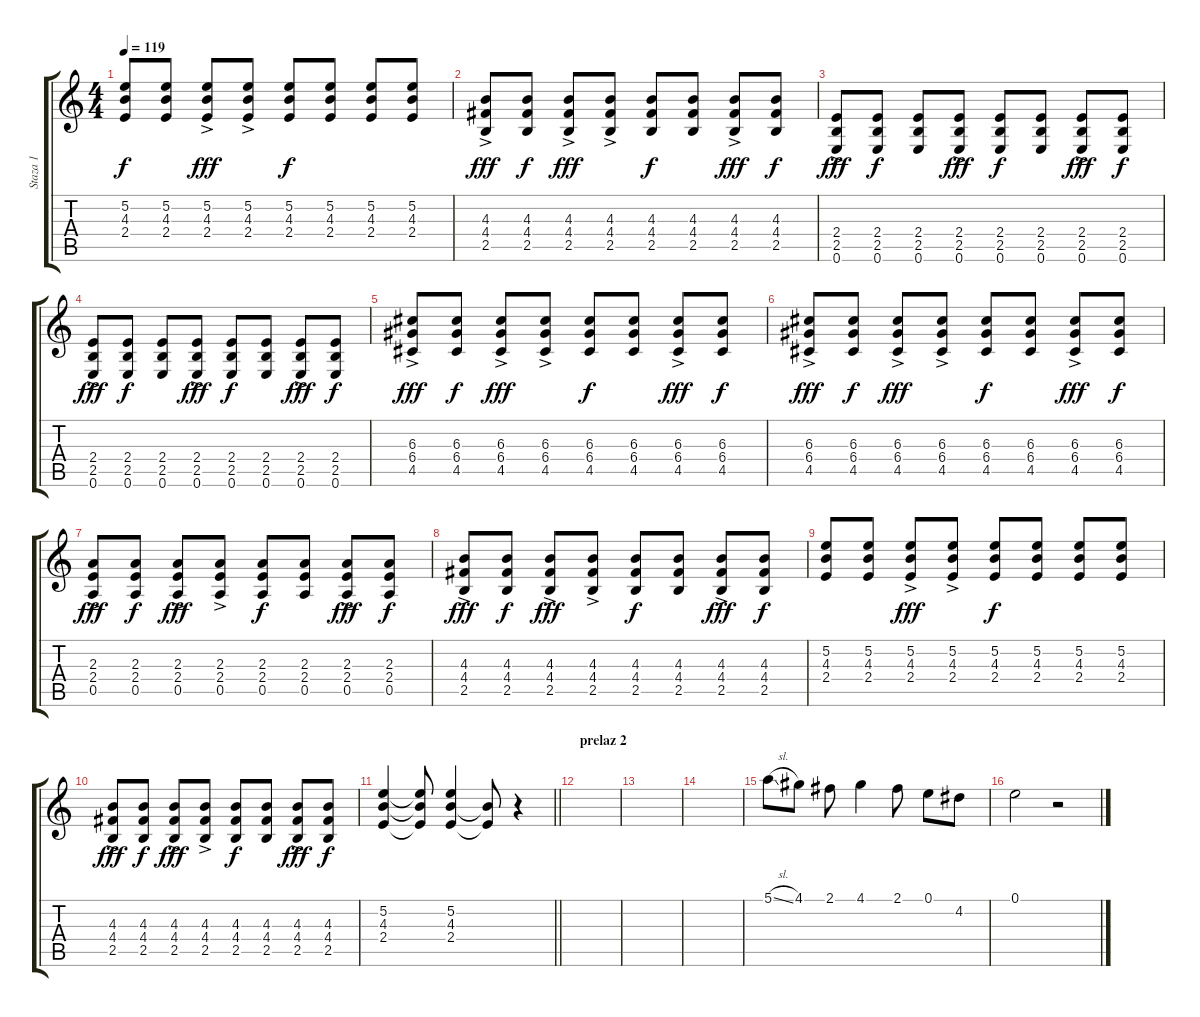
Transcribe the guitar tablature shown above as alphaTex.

\track ("Staza 1" "Staza 1") {instrument overdrivenguitar}
\staff {score tabs}
\tuning (E4 B3 G3 D3 A2 E2) {hide}
\ts (4 4)
\tempo 119
\clef g2
\ks c
(5.2 4.3 2.4).8{dy f} (5.2 4.3 2.4).8 (5.2{ac} 4.3 2.4).8{dy fff} (5.2 4.3 2.4{ac}).8 (5.2 4.3 2.4).8{dy f} (5.2 4.3 2.4).8 (5.2 4.3 2.4).8 (5.2 4.3 2.4).8 |
(4.3 4.4 2.5{ac}).8{dy fff} (4.3 4.4 2.5).8{dy f} (4.3 4.4{ac} 2.5).8{dy fff} (4.3 4.4{ac} 2.5).8 (4.3 4.4 2.5).8{dy f} (4.3 4.4 2.5).8 (4.3 4.4{ac} 2.5).8{dy fff} (4.3 4.4 2.5).8{dy f} |
(2.4 2.5{ac} 0.6).8{dy fff} (2.4 2.5 0.6).8{dy f} (2.4 2.5 0.6).8 (2.4 2.5{ac} 0.6).8{dy fff} (2.4 2.5 0.6).8{dy f} (2.4 2.5 0.6).8 (2.4{ac} 2.5 0.6).8{dy fff} (2.4 2.5 0.6).8{dy f} |
(2.4 2.5{ac} 0.6).8{dy fff} (2.4 2.5 0.6).8{dy f} (2.4 2.5 0.6).8 (2.4 2.5{ac} 0.6).8{dy fff} (2.4 2.5 0.6).8{dy f} (2.4 2.5 0.6).8 (2.4{ac} 2.5 0.6).8{dy fff} (2.4 2.5 0.6).8{dy f} |
(6.3{ac} 6.4 4.5).8{dy fff} (6.3 6.4 4.5).8{dy f} (6.3 6.4{ac} 4.5).8{dy fff} (6.3 6.4 4.5{ac}).8 (6.3 6.4 4.5).8{dy f} (6.3 6.4 4.5).8 (6.3{ac} 6.4 4.5).8{dy fff} (6.3 6.4 4.5).8{dy f} |
(6.3{ac} 6.4 4.5).8{dy fff} (6.3 6.4 4.5).8{dy f} (6.3 6.4{ac} 4.5).8{dy fff} (6.3 6.4 4.5{ac}).8 (6.3 6.4 4.5).8{dy f} (6.3 6.4 4.5).8 (6.3{ac} 6.4 4.5).8{dy fff} (6.3 6.4 4.5).8{dy f} |
(2.3 2.4 0.5{ac}).8{dy fff} (2.3 2.4 0.5).8{dy f} (2.3 2.4{ac} 0.5).8{dy fff} (2.3 2.4{ac} 0.5).8 (2.3 2.4 0.5).8{dy f} (2.3 2.4 0.5).8 (2.3 2.4{ac} 0.5).8{dy fff} (2.3 2.4 0.5).8{dy f} |
(4.3 4.4 2.5{ac}).8{dy fff} (4.3 4.4 2.5).8{dy f} (4.3 4.4{ac} 2.5).8{dy fff} (4.3 4.4{ac} 2.5).8 (4.3 4.4 2.5).8{dy f} (4.3 4.4 2.5).8 (4.3 4.4{ac} 2.5).8{dy fff} (4.3 4.4 2.5).8{dy f} |
(5.2 4.3 2.4).8 (5.2 4.3 2.4).8 (5.2{ac} 4.3 2.4).8{dy fff} (5.2 4.3 2.4{ac}).8 (5.2 4.3 2.4).8{dy f} (5.2 4.3 2.4).8 (5.2 4.3 2.4).8 (5.2 4.3 2.4).8 |
(4.3 4.4 2.5{ac}).8{dy fff} (4.3 4.4 2.5).8{dy f} (4.3 4.4{ac} 2.5).8{dy fff} (4.3 4.4{ac} 2.5).8 (4.3 4.4 2.5).8{dy f} (4.3 4.4 2.5).8 (4.3 4.4{ac} 2.5).8{dy fff} (4.3 4.4 2.5).8{dy f} |
\barLineRight lightlight
(5.2 4.3 2.4).4 (5.2{t} 4.3{t} 2.4{t}).8 (5.2 4.3 2.4).4 (4.3{t} 2.4{t}).8 r.4 |
\section ("" "prelaz 2")
|
|
|
5.1{sl}.8{volume 6} 4.1.8 2.1.8 4.1.4 2.1.8 0.1.8 4.2.8 |
0.1.2 r.2
